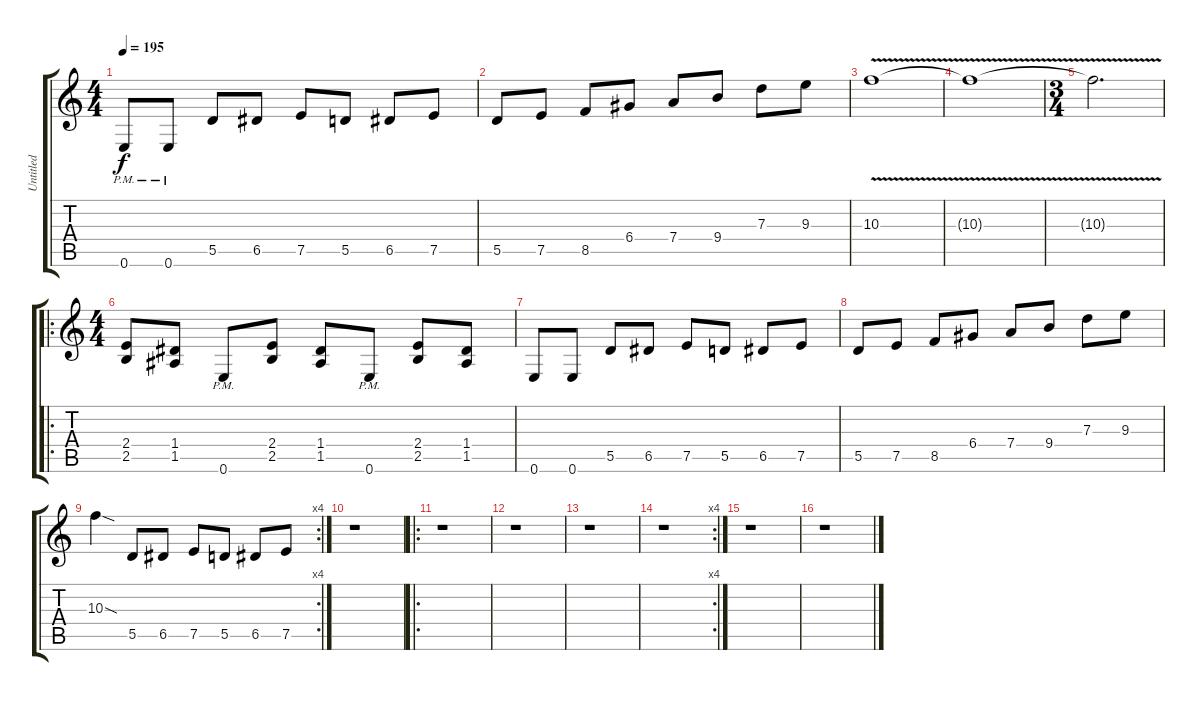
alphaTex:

\track ("Untitled" "Untitled") {instrument distortionguitar}
\staff {score tabs}
\tuning (E4 B3 G3 D3 A2 E2) {hide}
\ts (4 4)
\tempo 195
\clef g2
\ks c
0.6{pm}.8{dy f} 0.6{pm}.8 5.5.8 6.5.8 7.5.8 5.5.8 6.5.8 7.5.8 |
5.5.8 7.5.8 8.5.8 6.4.8 7.4.8 9.4.8 7.3.8 9.3.8 |
10.3{v}.1 |
10.3{v t}.1 |
\ts (3 4)
10.3{v t}.2{d} |
\ro
\ts (4 4)
(2.4 2.5).8 (1.4 1.5).8 0.6{pm}.8 (2.4 2.5).8 (1.4 1.5).8 0.6{pm}.8 (2.4 2.5).8 (1.4 1.5).8 |
0.6.8 0.6.8 5.5.8 6.5.8 7.5.8 5.5.8 6.5.8 7.5.8 |
5.5.8 7.5.8 8.5.8 6.4.8 7.4.8 9.4.8 7.3.8 9.3.8 |
\rc 4
10.3{sod}.4 5.5.8 6.5.8 7.5.8 5.5.8 6.5.8 7.5.8 |
r.1 |
\ro
r.1 |
r.1 |
r.1 |
\rc 4
r.1 |
r.1 |
r.1
